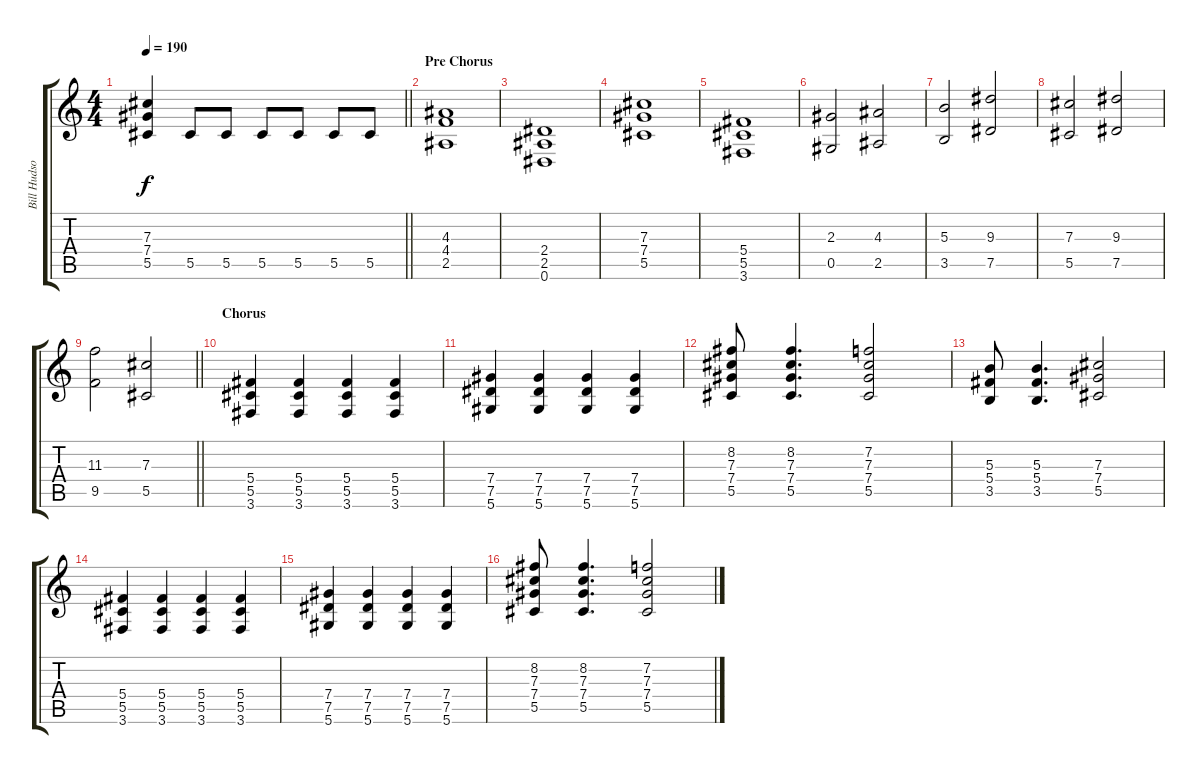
\track ("Bill Hudson" "Bill Hudso") {instrument distortionguitar}
\staff {score tabs}
\tuning (Eb4 Bb3 Gb3 Db3 Ab2 Eb2) {hide}
\ts (4 4)
\tempo 190
\clef g2
\barLineRight lightlight
\ks c
(7.3 7.4 5.5).4{dy f} 5.5.8 5.5.8 5.5.8 5.5.8 5.5.8 5.5.8 |
\section ("" "Pre Chorus")
(4.3 4.4 2.5).1 |
(2.4 2.5 0.6).1 |
(7.3 7.4 5.5).1 |
(5.4 5.5 3.6).1 |
(2.3 0.5).2 (4.3 2.5).2 |
(5.3 3.5).2 (9.3 7.5).2 |
(7.3 5.5).2 (9.3 7.5).2 |
\barLineRight lightlight
(11.3 9.5).2 (7.3 5.5).2 |
\section ("" "Chorus")
(5.4 5.5 3.6).4 (5.4 5.5 3.6).4 (5.4 5.5 3.6).4 (5.4 5.5 3.6).4 |
(7.4 7.5 5.6).4 (7.4 7.5 5.6).4 (7.4 7.5 5.6).4 (7.4 7.5 5.6).4 |
(8.2 7.3 7.4 5.5).8 (8.2 7.3 7.4 5.5).4{d} (7.2 7.3 7.4 5.5).2 |
(5.3 5.4 3.5).8 (5.3 5.4 3.5).4{d} (7.3 7.4 5.5).2 |
(5.4 5.5 3.6).4 (5.4 5.5 3.6).4 (5.4 5.5 3.6).4 (5.4 5.5 3.6).4 |
(7.4 7.5 5.6).4 (7.4 7.5 5.6).4 (7.4 7.5 5.6).4 (7.4 7.5 5.6).4 |
(8.2 7.3 7.4 5.5).8 (8.2 7.3 7.4 5.5).4{d} (7.2 7.3 7.4 5.5).2
